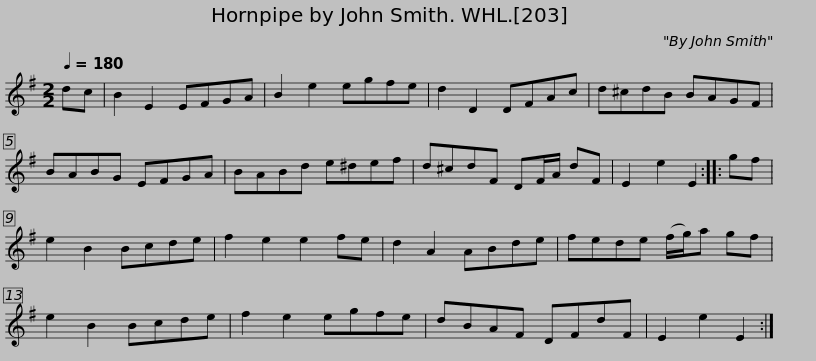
X:1
L:1/8
Q:1/4=180
M:2/2
I:linebreak $
K:Emin
V:1 treble
V:1
 dc | B2 E2 EFGA | B2 e2 egfe | d2 D2 DFAc | d^cdB BAGF | %5
 BABG EFGA |$ BABd e^def | d^cdF DF/A/ dF | E2 e2 E2 :: gf | %10
 e2 B2 Bcde | f2 e2 e2 fe | d2 A2 ABde |$ fede (f/g/)a gf | e2 B2 Bcde | %15
 f2 e2 egfe | dBAF DFdF | E2 e2 E2 :| %18
